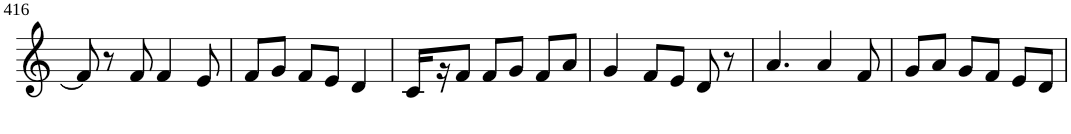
**kern
*part1
*staff1
*I"Violin
!!LO:PB:g=z
*clefG2
*k[]
*M3/4
=416
8f/]
8r
8f/
4f/
8e/
=417
8f/L
8g/J
8f/L
8e/J
4d/
=418
16c/LL
16r
8f/J
8f/L
8g/J
8f/L
8a/J
=419
4g/
8f/L
8e/J
8d/
8r
=420
4.a/
4a/
8f/
=421
8g/L
8a/J
8g/L
8f/J
8e/L
8d/J
=
*-
